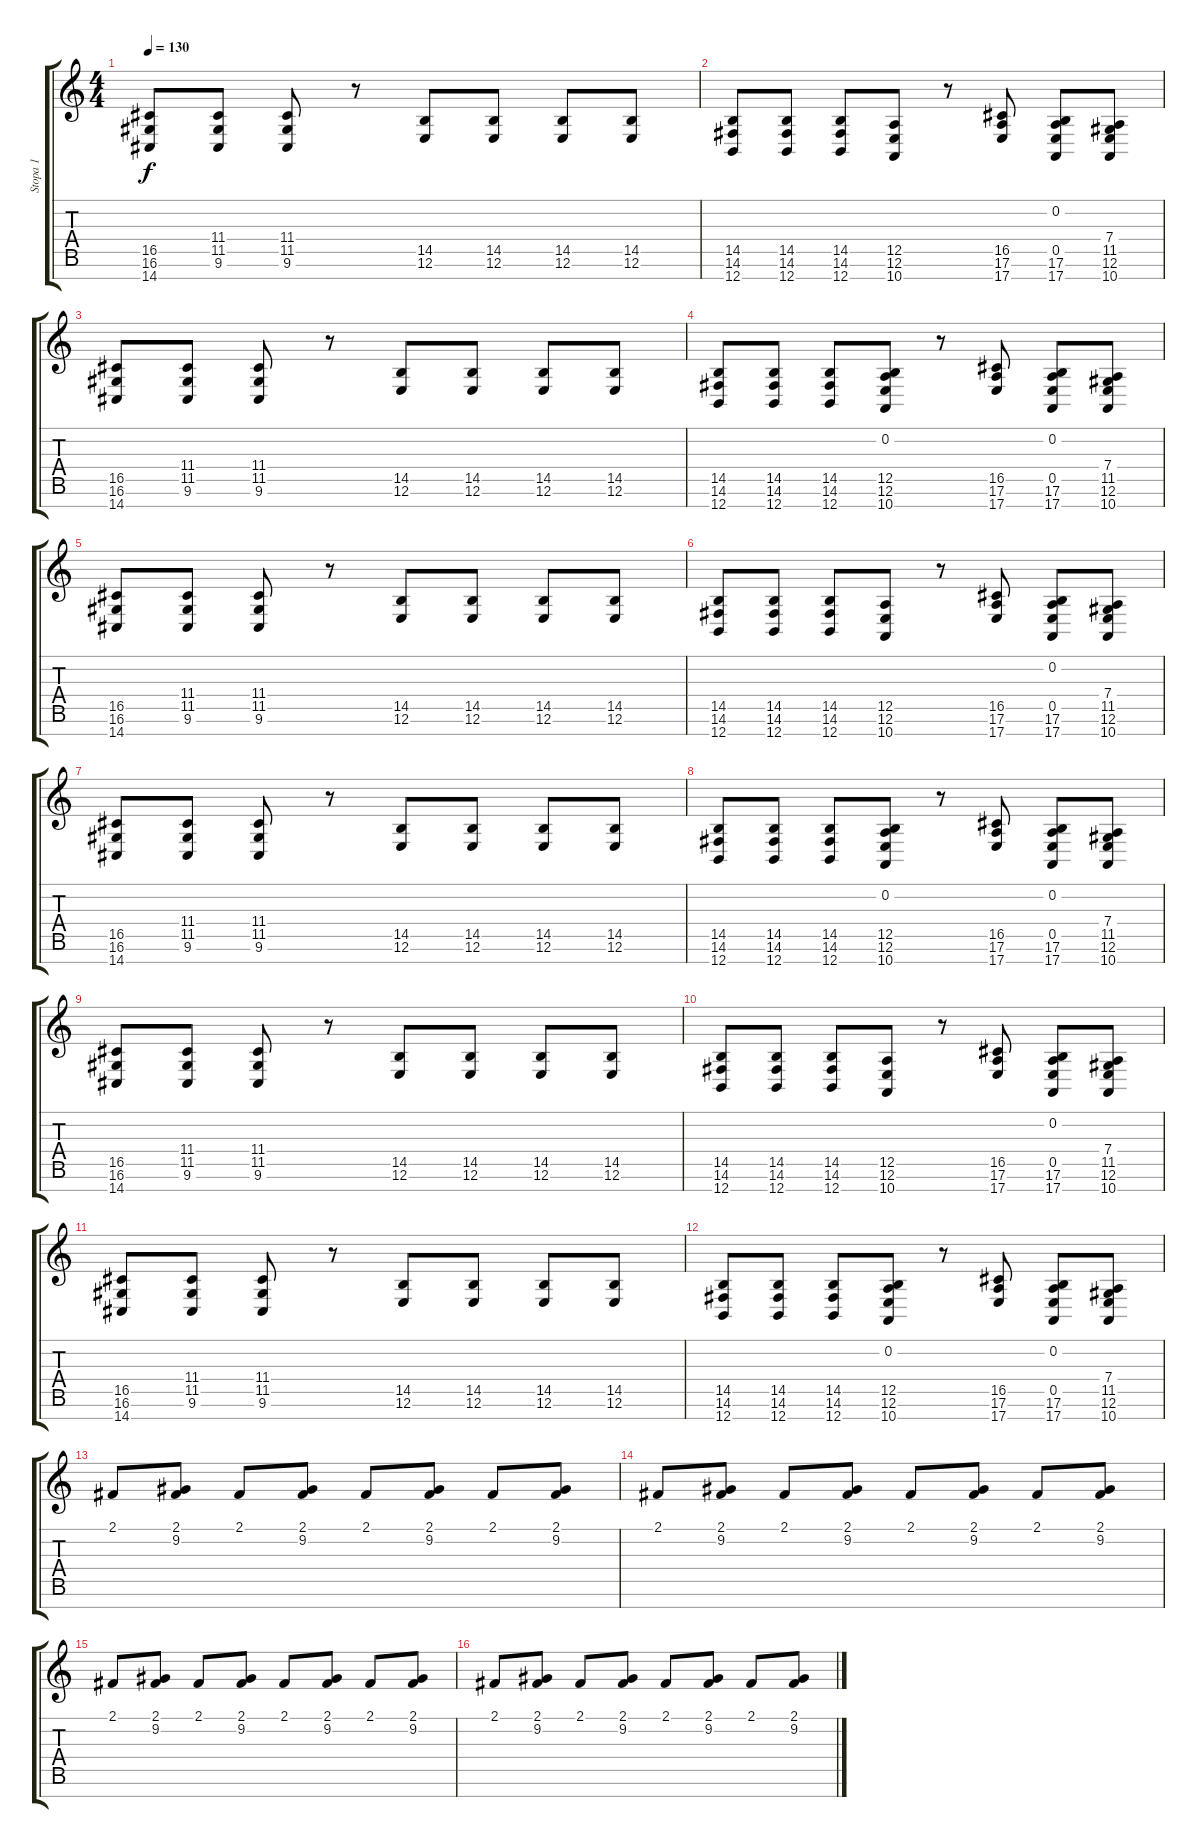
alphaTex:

\track ("Stopa 1" "Stopa 1") {instrument brightacousticpiano}
\staff {score tabs}
\tuning (E4 B3 G3 D3 A2 E2 B1) {hide}
\ts (4 4)
\tempo 130
\clef g2
\ks c
(16.5 16.6 14.7).8{dy f} (11.4 11.5 9.6).8 (11.4 11.5 9.6).8 r.8 (14.5 12.6).8 (14.5 12.6).8 (14.5 12.6).8 (14.5 12.6).8 |
(14.5 14.6 12.7).8 (14.5 14.6 12.7).8 (14.5 14.6 12.7).8 (12.5 12.6 10.7).8 r.8 (16.5 17.6 17.7).8 (0.2 0.5 17.6 17.7).8 (7.4 11.5 12.6 10.7).8 |
(16.5 16.6 14.7).8 (11.4 11.5 9.6).8 (11.4 11.5 9.6).8 r.8 (14.5 12.6).8 (14.5 12.6).8 (14.5 12.6).8 (14.5 12.6).8 |
(14.5 14.6 12.7).8 (14.5 14.6 12.7).8 (14.5 14.6 12.7).8 (0.2 12.5 12.6 10.7).8 r.8 (16.5 17.6 17.7).8 (0.2 0.5 17.6 17.7).8 (7.4 11.5 12.6 10.7).8 |
(16.5 16.6 14.7).8 (11.4 11.5 9.6).8 (11.4 11.5 9.6).8 r.8 (14.5 12.6).8 (14.5 12.6).8 (14.5 12.6).8 (14.5 12.6).8 |
(14.5 14.6 12.7).8 (14.5 14.6 12.7).8 (14.5 14.6 12.7).8 (12.5 12.6 10.7).8 r.8 (16.5 17.6 17.7).8 (0.2 0.5 17.6 17.7).8 (7.4 11.5 12.6 10.7).8 |
(16.5 16.6 14.7).8 (11.4 11.5 9.6).8 (11.4 11.5 9.6).8 r.8 (14.5 12.6).8 (14.5 12.6).8 (14.5 12.6).8 (14.5 12.6).8 |
(14.5 14.6 12.7).8 (14.5 14.6 12.7).8 (14.5 14.6 12.7).8 (0.2 12.5 12.6 10.7).8 r.8 (16.5 17.6 17.7).8 (0.2 0.5 17.6 17.7).8 (7.4 11.5 12.6 10.7).8 |
(16.5 16.6 14.7).8 (11.4 11.5 9.6).8 (11.4 11.5 9.6).8 r.8 (14.5 12.6).8 (14.5 12.6).8 (14.5 12.6).8 (14.5 12.6).8 |
(14.5 14.6 12.7).8 (14.5 14.6 12.7).8 (14.5 14.6 12.7).8 (12.5 12.6 10.7).8 r.8 (16.5 17.6 17.7).8 (0.2 0.5 17.6 17.7).8 (7.4 11.5 12.6 10.7).8 |
(16.5 16.6 14.7).8 (11.4 11.5 9.6).8 (11.4 11.5 9.6).8 r.8 (14.5 12.6).8 (14.5 12.6).8 (14.5 12.6).8 (14.5 12.6).8 |
(14.5 14.6 12.7).8 (14.5 14.6 12.7).8 (14.5 14.6 12.7).8 (0.2 12.5 12.6 10.7).8 r.8 (16.5 17.6 17.7).8 (0.2 0.5 17.6 17.7).8 (7.4 11.5 12.6 10.7).8 |
2.1.8{volume 0} (2.1 9.2).8 2.1.8 (2.1 9.2).8 2.1.8 (2.1 9.2).8 2.1.8 (2.1 9.2).8 |
2.1.8 (2.1 9.2).8 2.1.8 (2.1 9.2).8 2.1.8 (2.1 9.2).8 2.1.8 (2.1 9.2).8 |
2.1.8 (2.1 9.2).8 2.1.8 (2.1 9.2).8 2.1.8 (2.1 9.2).8 2.1.8 (2.1 9.2).8 |
2.1.8 (2.1 9.2).8 2.1.8 (2.1 9.2).8 2.1.8 (2.1 9.2).8 2.1.8 (2.1 9.2).8
